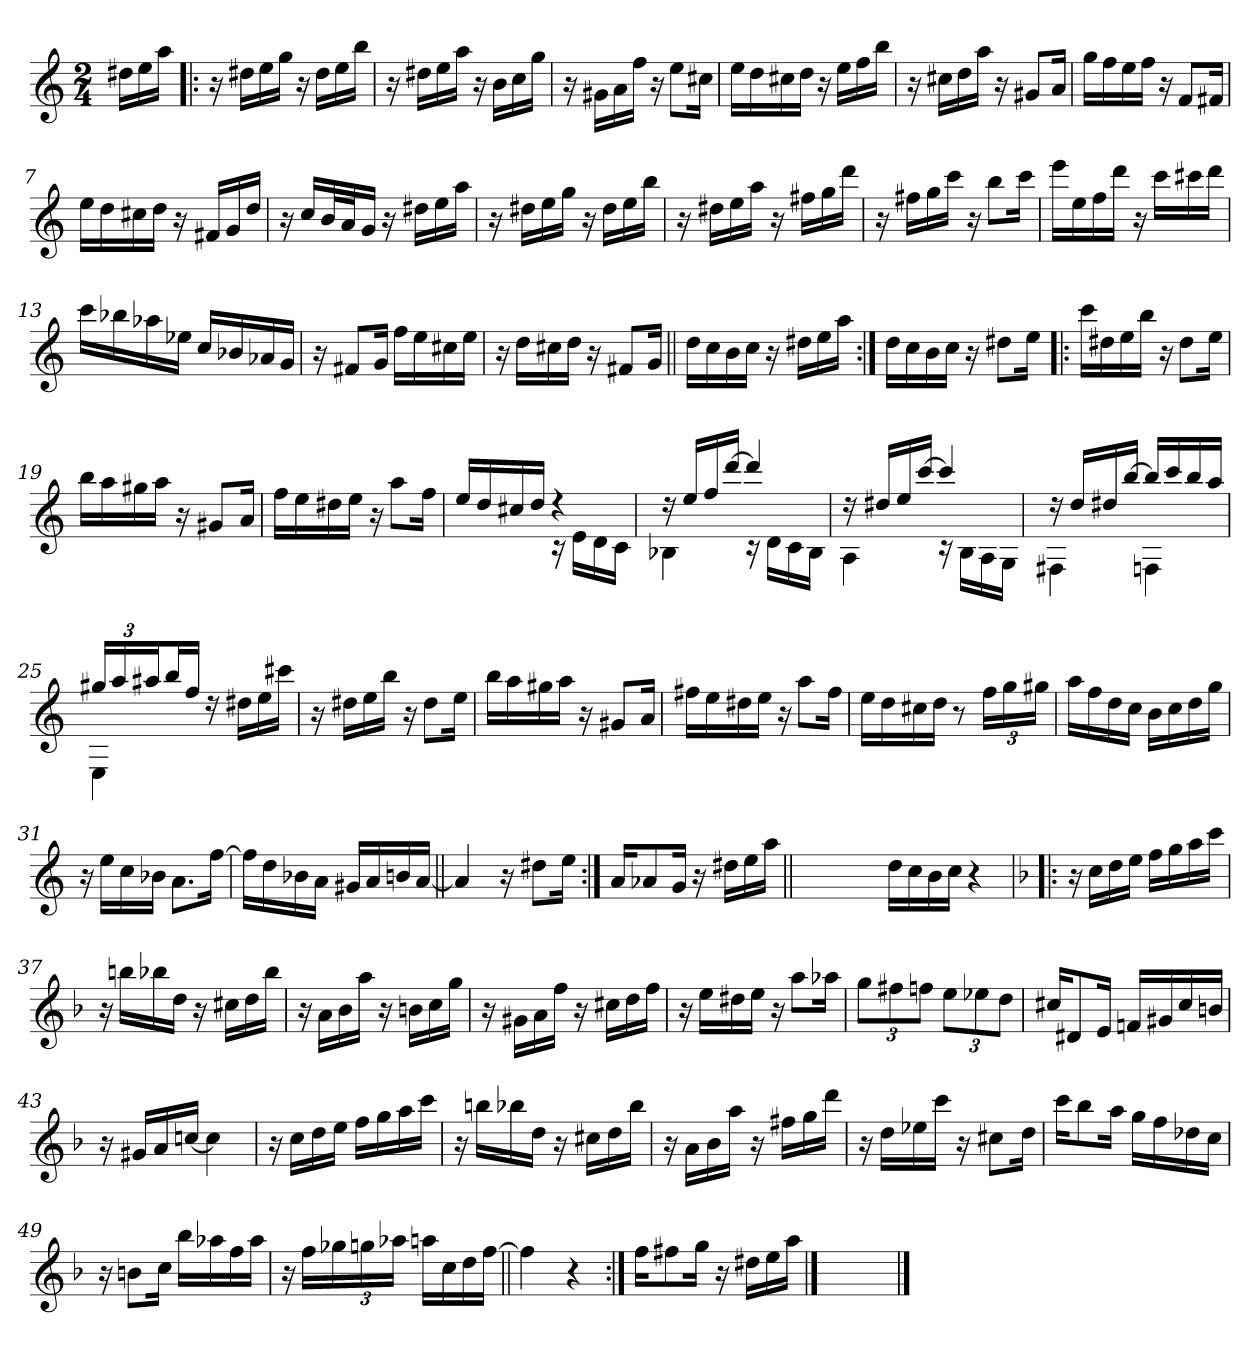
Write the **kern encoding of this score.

**kern
*part1
*staff1
*clefG2
*k[]
*C:
*M2/4
=
16dd#X\LL
16ee\
16aa\JJ
=1!|:
16r
16dd#X\LL
16ee\
16gg\JJ
16r
16dd#\LL
16ee\
16bb\JJ
=2
16r
16dd#X\LL
16ee\
16aa\JJ
16r
16b\LL
16cc\
16gg\JJ
=3
16r
16g#X\LL
16a\
16ff\JJ
16r
8ee\L
16cc#X\Jk
=4
16ee\LL
16dd\
16cc#X\
16dd\JJ
16r
16ee\LL
16ff\
16bb\JJ
!!LO:LB:g=z
=5
16r
16cc#X\LL
16dd\
16aa\JJ
16r
8g#X/L
16a/Jk
=6
16gg\LL
16ff\
16ee\
16ff\JJ
16r
8f/L
16f#X/Jk
=7
16ee\LL
16dd\
16cc#X\
16dd\JJ
16r
16f#X/LL
16g/
16dd/JJ
=8
16r
16cc/LL
32b/L
32a/J
16g/JJ
16r
16dd#X\LL
16ee\
16aa\JJ
!!LO:LB:g=z
=9
16r
16dd#X\LL
16ee\
16gg\JJ
16r
16dd#\LL
16ee\
16bb\JJ
=10
16r
16dd#X\LL
16ee\
16aa\JJ
16r
16ff#X\LL
16gg\
16ddd\JJ
=11
16r
16ff#X\LL
16gg\
16ccc\JJ
16r
8bb\L
16ccc\Jk
=12
16eee\LL
16ee\
16ff\
16ddd\JJ
16r
16ccc\LL
16ccc#X\
16ddd\JJ
!!LO:LB:g=z
=13
16ccc\LL
16bb-X\
16aa-X\
16ee-X\JJ
16cc/LL
16b-X/
16a-X/
16g/JJ
=14
16r
8f#X/L
16g/Jk
16ff\LL
16ee\
16cc#X\
16ee\JJ
=15
16r
16dd\LL
16cc#X\
16dd\JJ
16r
8f#X/L
16g/Jk
=16||
16dd\LL
16cc\
16b\
16cc\JJ
16r
16dd#X\LL
16ee\
16aa\JJ
!!LO:LB:g=z
=17:|!
16dd\LL
16cc\
16b\
16cc\JJ
16r
8dd#X\L
16ee\Jk
=18!|:
16ccc\LL
16dd#X\
16ee\
16bb\JJ
16r
8dd#\L
16ee\Jk
=19
16bb\LL
16aa\
16gg#X\
16aa\JJ
16r
8g#X/L
16a/Jk
=20
16ff\LL
16ee\
16dd#X\
16ee\JJ
16r
8aa\L
16ff\Jk
!!LO:LB:g=z
=21
*^
16ee/LL	4ryy
16dd/	.
16cc#X/	.
16dd/JJ	.
4rdd	16rc
.	16e!\LL
.	16d!\
.	16c!\JJ
=22	=22
16rdd	4B-X!\
16ee/LL	.
16ff/	.
[>16ddd/JJ	.
4ddd/]	16rc
.	16d!\LL
.	16c!\
.	16B-!\JJ
=23	=23
16rdd	4A!\
16dd#X/LL	.
16ee/	.
[>16ccc/JJ	.
4ccc/]	16rB
.	16B!\LL
.	16A!\
.	16G!\JJ
=24	=24
16rdd	4F#X!\
16dd/LL	.
16dd#X/	.
[>16bb/JJ	.
16bb/LL]	4Fn!\
16ccc/	.
16bb/	.
16aa/JJ	.
!!LO:LB:g=z	!!
=25	=25
*Xbrackettup	*
24gg#X/LL	4E!\
24aa/	.
24aa#X/J	.
16bb/L	.
16ff/JJ	.
16rdd	4ryy
16dd#X\LL	.
16ee\	.
16ccc#X\JJ	.
*v	*v
=26
16r
16dd#X\LL
16ee\
16bb\JJ
16r
8dd#\L
16ee\Jk
=27
16bb\LL
16aa\
16gg#X\
16aa\JJ
16r
8g#X/L
16a/Jk
=28
16ff#X\LL
16ee\
16dd#X\
16ee\JJ
16r
8aa\L
16ff#\Jk
!!LO:LB:g=z
=29
16ee\LL
16dd\
16cc#X\
16dd\JJ
8r
24ff\LL
24gg\
24gg#X\JJ
=30
16aa\LL
16ff\
16dd\
16cc\JJ
16b\LL
16cc\
16dd\
16gg\JJ
=31
16r
16ee\LL
16cc\
16b-X\JJ
8.a\L
[16ff\Jk
=32
16ff\LL]
16dd\
16b-X\
16a\JJ
16g#X/LL
16a/
16bn/
[16a/JJ
!!LO:LB:g=z
=33||
4a/]
16r
8dd#X\L
16ee\Jk
=34:|!
16a/KL
8a-X/
16g/Jk
16r
16dd#X\LL
16ee\
16aa\JJ
=34X1||
*stria0
2ryy
!!LO:PB:g=z
=35-
*stria5
16dd\LL
16cc\
16b\
16cc\JJ
4r
=36!|:
*k[b-]
*F:
16r
16cc\LL
16dd\
16ee\JJ
16ff\LL
16gg\
16aa\
16ccc\JJ
=37
16r
16bbn\LL
16bb-X\
16dd\JJ
16r
16cc#X\LL
16dd\
16bb-\JJ
=38
16r
16a\LL
16b-\
16aa\JJ
16r
16bn\LL
16cc\
16gg\JJ
!!LO:LB:g=z
=39
16r
16g#X\LL
16a\
16ff\JJ
16r
16cc#X\LL
16dd\
16ff\JJ
=40
16r
16ee\LL
16dd#X\
16ee\JJ
16r
8aa\L
16aa-X\Jk
=41
12gg\L
12ff#X\
12ffn\J
12ee\L
12ee-X\
12dd\J
=42
16cc#X/KL
8d#X/
16e/Jk
16fn/LL
16g#X/
16cc#/
16bn/JJ
!!LO:LB:g=z
=43
16r
16g#X/LL
16a/
[16ccn/JJ
4cc\]
=44
16r
16cc\LL
16dd\
16ee\JJ
16ff\LL
16gg\
16aa\
16ccc\JJ
=45
16r
16bbn\LL
16bb-X\
16dd\JJ
16r
16cc#X\LL
16dd\
16bb-\JJ
=46
16r
16a\LL
16b-\
16aa\JJ
16r
16ff#X\LL
16gg\
16ddd\JJ
!!LO:LB:g=z
=47
16r
16dd\LL
16ee-X\
16ccc\JJ
16r
8cc#X\L
16dd\Jk
=48
16ccc\KL
8bb-\
16aa\Jk
16gg\LL
16ff\
16dd-X\
16cc\JJ
=49
16r
8bn\L
16cc\Jk
16bb-\LL
16aa-X\
16ff\
16aa-\JJ
=50
16r
16ff\KL
24gg-X\L
24ggn\
24aa-X\JJ
16aan\LL
16cc\
16dd\
[16ff\JJ
!!LO:LB:g=z
=51||
4ff\]
4r
=52:|!
16ff\KL
8ff#X\
16gg\Jk
16r
16dd#X\LL
16ee\
16aa\JJ
==53
*stria0
2ryy
==
*-
